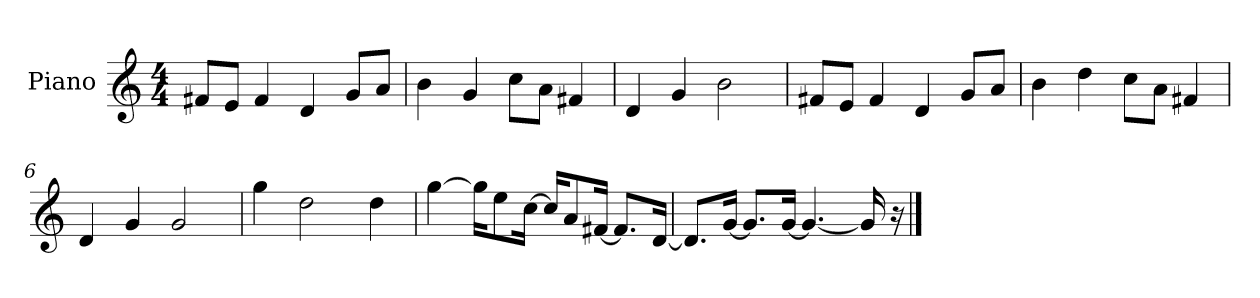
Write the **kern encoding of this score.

**kern
*part1
*staff1
*I"Piano
*I'P-no
*clefG2
*k[]
*M4/4
*MM90
=1
8f#X/L
8e/J
4f#/
4d/
8g/L
8a/J
=2
4b\
4g/
8cc\L
8a\J
4f#X/
=3
4d/
4g/
2b\
=4
8f#X/L
8e/J
4f#/
4d/
8g/L
8a/J
=5
4b\
4dd\
8cc\L
8a\J
4f#X/
=6
4d/
4g/
2g/
=7
4gg\
2dd\
4dd\
!!LO:LB:g=z
=8
[4gg\
16gg\KL]
8ee\
[16cc\Jk
16cc/KL]
8a/
[16f#X/Jk
8.f#/L]
[16d/Jk
=9
8.d/L]
[16g/Jk
8.g/L]
[16g/Jk
4.g/_
16g/]
16r
==
*-
